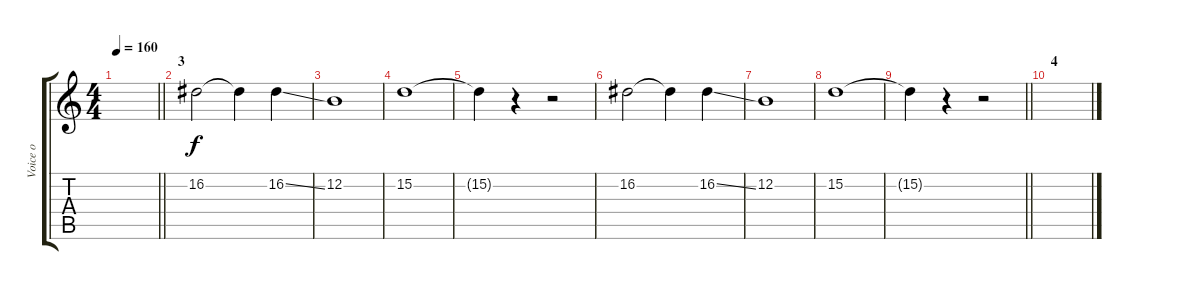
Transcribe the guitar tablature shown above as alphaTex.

\track ("Voice o" "Voice o") {instrument lead6voice}
\staff {score tabs}
\tuning (E4 B3 G3 D3 A2 E2) {hide}
\ts (4 4)
\tempo 160
\clef g2
\barLineRight lightlight
\ks c
|
\section ("" "3")
16.2.2 16.2{t}.4 16.2{ss}.4 |
12.2.1 |
15.2.1 |
15.2{t}.4 r.4 r.2 |
16.2.2 16.2{t}.4 16.2{ss}.4 |
12.2.1 |
15.2.1 |
\barLineRight lightlight
15.2{t}.4 r.4 r.2 |
\section ("" "4")
